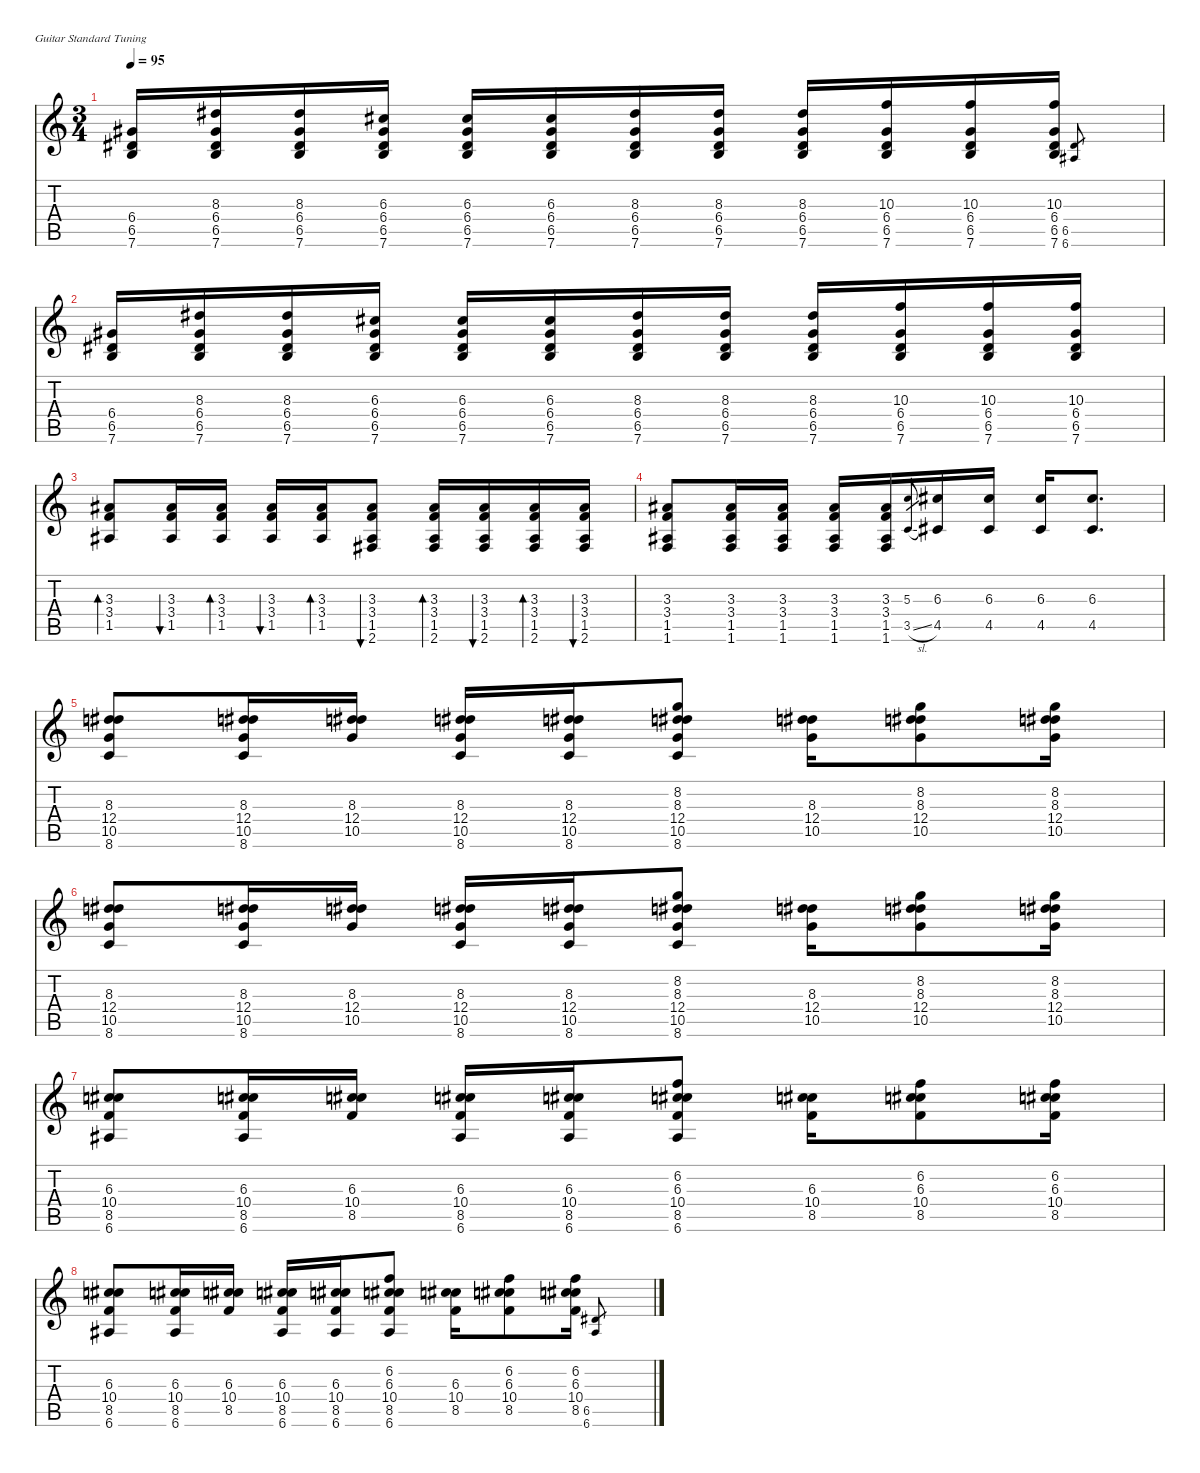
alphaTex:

\defaultSystemsLayout 4
\hideDynamics
\bracketExtendMode nobrackets
\multiBarRest
\singleTrackTrackNamePolicy hidden
\multiTrackTrackNamePolicy hidden
\firstSystemTrackNameMode fullname
\firstSystemTrackNameOrientation horizontal
\otherSystemsTrackNameOrientation horizontal
\track ("Guitar 1" "gtr1") {instrument acousticguitarsteel}
\staff {score tabs}
\tuning (E4 B3 G3 D3 A2 E2)
\ts (3 4)
\tempo 95
\clef g2
\ks c
(6.4{acc #} 6.5{acc #} 7.6).16{dy ff beam Up} (8.3{acc #} 6.4{acc #} 6.5{acc #} 7.6).16{beam Up} (8.3{acc #} 6.4{acc #} 6.5{acc #} 7.6).16{beam Up} (6.3{acc #} 6.4{acc #} 6.5{acc #} 7.6).16{beam Up} (6.3{acc #} 6.4{acc #} 6.5{acc #} 7.6).16{beam Up} (6.3{acc #} 6.4{acc #} 6.5{acc #} 7.6).16{beam Up} (8.3{acc #} 6.4{acc #} 6.5{acc #} 7.6).16{beam Up} (8.3{acc #} 6.4{acc #} 6.5{acc #} 7.6).16{beam Up} (8.3{acc #} 6.4{acc #} 6.5{acc #} 7.6).16{beam Up} (10.3 6.4{acc #} 6.5{acc #} 7.6).16{beam Up} (10.3 6.4{acc #} 6.5{acc #} 7.6).16{beam Up} (10.3 6.4{acc #} 6.5{acc #} 7.6).16{beam Up} (6.5{acc #} 6.6{acc #}).8{gr dy mf beam Up} |
(6.4{acc #} 6.5{acc #} 7.6).16{dy ff beam Up} (8.3{acc #} 6.4{acc #} 6.5{acc #} 7.6).16{beam Up} (8.3{acc #} 6.4{acc #} 6.5{acc #} 7.6).16{beam Up} (6.3{acc #} 6.4{acc #} 6.5{acc #} 7.6).16{beam Up} (6.3{acc #} 6.4{acc #} 6.5{acc #} 7.6).16{beam Up} (6.3{acc #} 6.4{acc #} 6.5{acc #} 7.6).16{beam Up} (8.3{acc #} 6.4{acc #} 6.5{acc #} 7.6).16{beam Up} (8.3{acc #} 6.4{acc #} 6.5{acc #} 7.6).16{beam Up} (8.3{acc #} 6.4{acc #} 6.5{acc #} 7.6).16{beam Up} (10.3 6.4{acc #} 6.5{acc #} 7.6).16{beam Up} (10.3 6.4{acc #} 6.5{acc #} 7.6).16{beam Up} (10.3 6.4{acc #} 6.5{acc #} 7.6).16{beam Up} |
(3.3{acc #} 3.4 1.5{acc #}).8{bd 60 beam Up} (3.3{acc #} 3.4 1.5{acc #}).16{bu 60 beam Up} (3.3{acc #} 3.4 1.5{acc #}).16{bd 60 beam Up} (3.3{acc #} 3.4 1.5{acc #}).16{bu 60 beam Up} (3.3{acc #} 3.4 1.5{acc #}).16{bd 60 beam Up} (3.3{acc #} 3.4 1.5{acc #} 2.6{acc #}).8{bu 60 beam Up} (3.3{acc #} 3.4 1.5{acc #} 2.6{acc #}).16{bd 60 beam Up} (3.3{acc #} 3.4 1.5{acc #} 2.6{acc #}).16{bu 60 beam Up} (3.3{acc #} 3.4 1.5{acc #} 2.6{acc #}).16{bd 60 beam Up} (3.3{acc #} 3.4 1.5{acc #} 2.6{acc #}).16{bu 60 beam Up} |
(3.3{acc #} 3.4 1.5{acc #} 1.6).8{beam Up} (3.3{acc #} 3.4 1.5{acc #} 1.6).16{beam Up} (3.3{acc #} 3.4 1.5{acc #} 1.6).16{beam Up} (3.3{acc #} 3.4 1.5{acc #} 1.6).16{beam Up} (3.3{acc #} 3.4 1.5{acc #} 1.6).16{beam Up} (5.3 3.5{sl}).8{gr dy f beam Up} (6.3{acc #} 4.5{acc #}).16{dy ff beam Up} (6.3{acc #} 4.5{acc #}).16{beam Up} (6.3{acc #} 4.5{acc #}).16{beam Up} (6.3{acc #} 4.5{acc #}).8{d beam Up} |
(8.3{acc #} 12.4 10.5 8.6).8{beam Up} (8.3{acc #} 12.4 10.5 8.6).16{beam Up} (8.3{acc #} 12.4 10.5).16{beam Up} (8.3{acc #} 12.4 10.5 8.6).16{beam Up} (8.3{acc #} 12.4 10.5 8.6).16{beam Up} (8.2 8.3{acc #} 12.4 10.5 8.6).8{beam Up} (8.3{acc #} 12.4 10.5).16{beam Down} (8.2 8.3{acc #} 12.4 10.5).8{beam Down} (8.2 8.3{acc #} 12.4 10.5).16{beam Down} |
(8.3{acc #} 12.4 10.5 8.6).8{beam Up} (8.3{acc #} 12.4 10.5 8.6).16{beam Up} (8.3{acc #} 12.4 10.5).16{beam Up} (8.3{acc #} 12.4 10.5 8.6).16{beam Up} (8.3{acc #} 12.4 10.5 8.6).16{beam Up} (8.2 8.3{acc #} 12.4 10.5 8.6).8{beam Up} (8.3{acc #} 12.4 10.5).16{beam Down} (8.2 8.3{acc #} 12.4 10.5).8{beam Down} (8.2 8.3{acc #} 12.4 10.5).16{beam Down} |
(6.3{acc #} 10.4 8.5 6.6{acc #}).8{beam Up} (6.3{acc #} 10.4 8.5 6.6{acc #}).16{beam Up} (6.3{acc #} 10.4 8.5).16{beam Up} (6.3{acc #} 10.4 8.5 6.6{acc #}).16{beam Up} (6.3{acc #} 10.4 8.5 6.6{acc #}).16{beam Up} (6.2 6.3{acc #} 10.4 8.5 6.6{acc #}).8{beam Up} (6.3{acc #} 10.4 8.5).16{beam Down} (6.2 6.3{acc #} 10.4 8.5).8{beam Down} (6.2 6.3{acc #} 10.4 8.5).16{beam Down} |
(6.3{acc #} 10.4 8.5 6.6{acc #}).8{beam Up} (6.3{acc #} 10.4 8.5 6.6{acc #}).16{beam Up} (6.3{acc #} 10.4 8.5).16{beam Up} (6.3{acc #} 10.4 8.5 6.6{acc #}).16{beam Up} (6.3{acc #} 10.4 8.5 6.6{acc #}).16{beam Up} (6.2 6.3{acc #} 10.4 8.5 6.6{acc #}).8{beam Up} (6.3{acc #} 10.4 8.5).16{beam Down} (6.2 6.3{acc #} 10.4 8.5).8{beam Down} (6.2 6.3{acc #} 10.4 8.5).16{beam Down} (6.5{acc #} 6.6{acc #}).8{gr dy mf beam Up}
